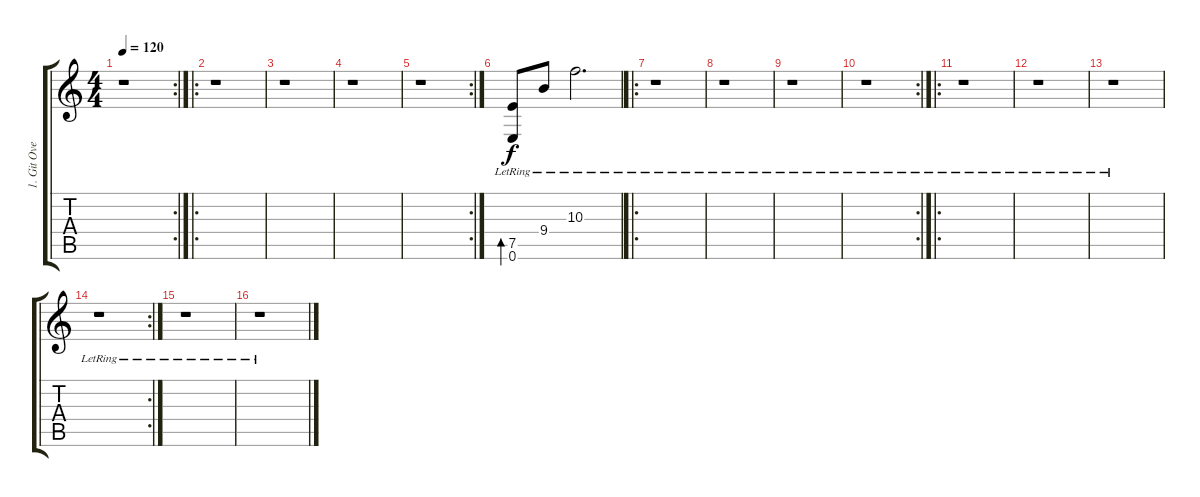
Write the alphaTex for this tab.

\track ("1. Git Overdr." "1. Git Ove") {instrument overdrivenguitar}
\staff {score tabs}
\tuning (E4 B3 G3 D3 A2 E2) {hide}
\rc 2
\ts (4 4)
\tempo 120
\clef g2
\ks c
r.1{dy f} |
\ro
r.1 |
r.1 |
r.1 |
\rc 2
r.1 |
(7.5{lr} 0.6{lr}).8{bd 30} 9.4{lr}.8 10.3{lr}.2{d} |
\ro
r.1 |
r.1 |
r.1 |
\rc 2
r.1 |
\ro
r.1 |
r.1 |
r.1 |
\rc 2
r.1 |
r.1 |
r.1
